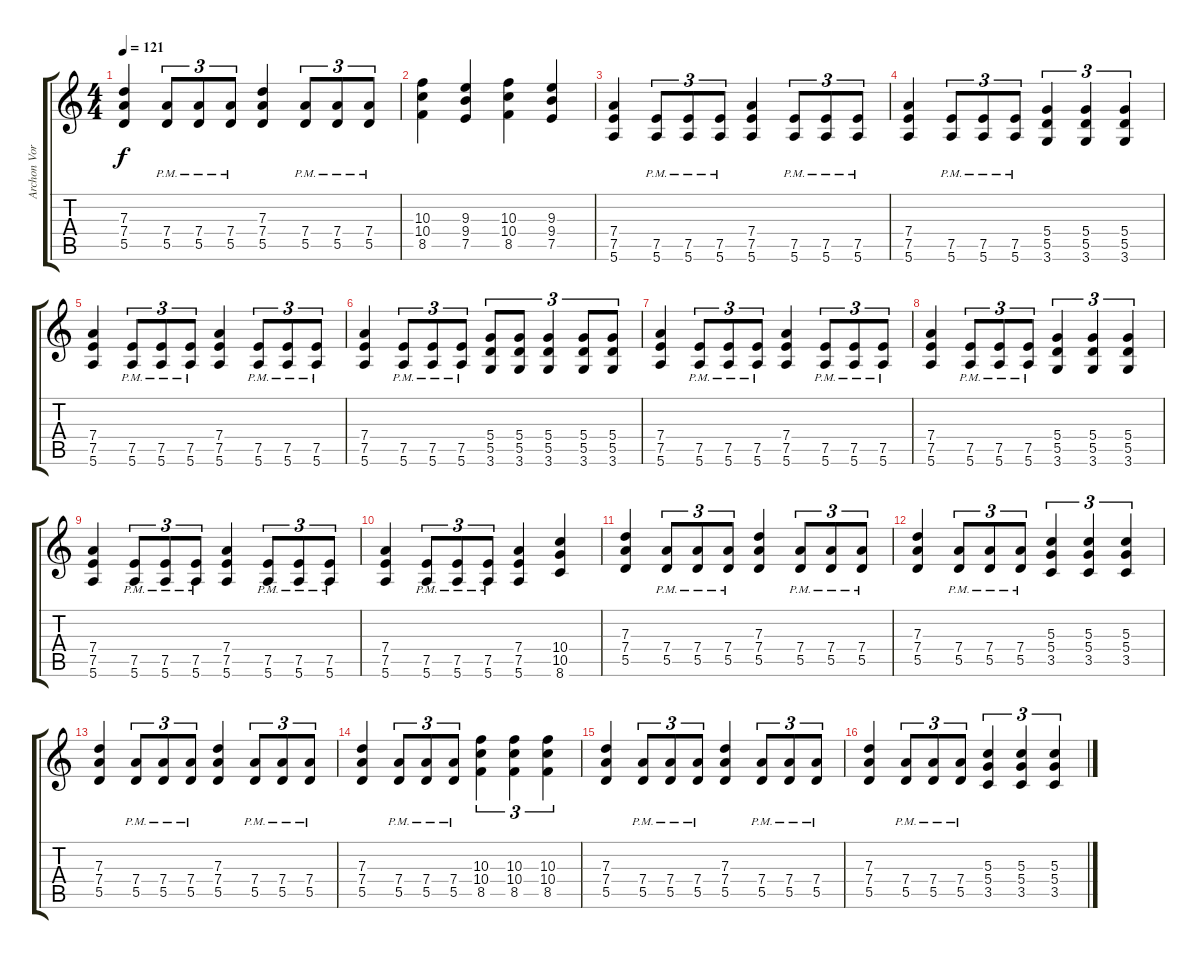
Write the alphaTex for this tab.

\track ("Archon Vorskaath" "Archon Vor") {instrument distortionguitar}
\staff {score tabs}
\tuning (E4 B3 G3 D3 A2 E2) {hide}
\ts (4 4)
\tempo 121
\clef g2
\ks c
(7.3 7.4 5.5).4{dy f} (7.4{pm} 5.5{pm}).8{tu (3 2)} (7.4{pm} 5.5{pm}).8{tu (3 2)} (7.4{pm} 5.5{pm}).8{tu (3 2)} (7.3 7.4 5.5).4 (7.4{pm} 5.5{pm}).8{tu (3 2)} (7.4{pm} 5.5{pm}).8{tu (3 2)} (7.4{pm} 5.5{pm}).8{tu (3 2)} |
(10.3 10.4 8.5).4 (9.3 9.4 7.5).4 (10.3 10.4 8.5).4 (9.3 9.4 7.5).4 |
(7.4 7.5 5.6).4 (7.5{pm} 5.6{pm}).8{tu (3 2)} (7.5{pm} 5.6{pm}).8{tu (3 2)} (7.5{pm} 5.6{pm}).8{tu (3 2)} (7.4 7.5 5.6).4 (7.5{pm} 5.6{pm}).8{tu (3 2)} (7.5{pm} 5.6{pm}).8{tu (3 2)} (7.5{pm} 5.6{pm}).8{tu (3 2)} |
(7.4 7.5 5.6).4 (7.5{pm} 5.6{pm}).8{tu (3 2)} (7.5{pm} 5.6{pm}).8{tu (3 2)} (7.5{pm} 5.6{pm}).8{tu (3 2)} (5.4 5.5 3.6).4{tu (3 2)} (5.4 5.5 3.6).4{tu (3 2)} (5.4 5.5 3.6).4{tu (3 2)} |
(7.4 7.5 5.6).4 (7.5{pm} 5.6{pm}).8{tu (3 2)} (7.5{pm} 5.6{pm}).8{tu (3 2)} (7.5{pm} 5.6{pm}).8{tu (3 2)} (7.4 7.5 5.6).4 (7.5{pm} 5.6{pm}).8{tu (3 2)} (7.5{pm} 5.6{pm}).8{tu (3 2)} (7.5{pm} 5.6{pm}).8{tu (3 2)} |
(7.4 7.5 5.6).4 (7.5{pm} 5.6{pm}).8{tu (3 2)} (7.5{pm} 5.6{pm}).8{tu (3 2)} (7.5{pm} 5.6{pm}).8{tu (3 2)} (5.4 5.5 3.6).8{tu (3 2)} (5.4 5.5 3.6).8{tu (3 2)} (5.4 5.5 3.6).4{tu (3 2)} (5.4 5.5 3.6).8{tu (3 2)} (5.4 5.5 3.6).8{tu (3 2)} |
(7.4 7.5 5.6).4 (7.5{pm} 5.6{pm}).8{tu (3 2)} (7.5{pm} 5.6{pm}).8{tu (3 2)} (7.5{pm} 5.6{pm}).8{tu (3 2)} (7.4 7.5 5.6).4 (7.5{pm} 5.6{pm}).8{tu (3 2)} (7.5{pm} 5.6{pm}).8{tu (3 2)} (7.5{pm} 5.6{pm}).8{tu (3 2)} |
(7.4 7.5 5.6).4 (7.5{pm} 5.6{pm}).8{tu (3 2)} (7.5{pm} 5.6{pm}).8{tu (3 2)} (7.5{pm} 5.6{pm}).8{tu (3 2)} (5.4 5.5 3.6).4{tu (3 2)} (5.4 5.5 3.6).4{tu (3 2)} (5.4 5.5 3.6).4{tu (3 2)} |
(7.4 7.5 5.6).4 (7.5{pm} 5.6{pm}).8{tu (3 2)} (7.5{pm} 5.6{pm}).8{tu (3 2)} (7.5{pm} 5.6{pm}).8{tu (3 2)} (7.4 7.5 5.6).4 (7.5{pm} 5.6{pm}).8{tu (3 2)} (7.5{pm} 5.6{pm}).8{tu (3 2)} (7.5{pm} 5.6{pm}).8{tu (3 2)} |
(7.4 7.5 5.6).4 (7.5{pm} 5.6{pm}).8{tu (3 2)} (7.5{pm} 5.6{pm}).8{tu (3 2)} (7.5{pm} 5.6{pm}).8{tu (3 2)} (7.4 7.5 5.6).4 (10.4 10.5 8.6).4 |
(7.3 7.4 5.5).4 (7.4{pm} 5.5{pm}).8{tu (3 2)} (7.4{pm} 5.5{pm}).8{tu (3 2)} (7.4{pm} 5.5{pm}).8{tu (3 2)} (7.3 7.4 5.5).4 (7.4{pm} 5.5{pm}).8{tu (3 2)} (7.4{pm} 5.5{pm}).8{tu (3 2)} (7.4{pm} 5.5{pm}).8{tu (3 2)} |
(7.3 7.4 5.5).4 (7.4{pm} 5.5{pm}).8{tu (3 2)} (7.4{pm} 5.5{pm}).8{tu (3 2)} (7.4{pm} 5.5{pm}).8{tu (3 2)} (5.3 5.4 3.5).4{tu (3 2)} (5.3 5.4 3.5).4{tu (3 2)} (5.3 5.4 3.5).4{tu (3 2)} |
(7.3 7.4 5.5).4 (7.4{pm} 5.5{pm}).8{tu (3 2)} (7.4{pm} 5.5{pm}).8{tu (3 2)} (7.4{pm} 5.5{pm}).8{tu (3 2)} (7.3 7.4 5.5).4 (7.4{pm} 5.5{pm}).8{tu (3 2)} (7.4{pm} 5.5{pm}).8{tu (3 2)} (7.4{pm} 5.5{pm}).8{tu (3 2)} |
(7.3 7.4 5.5).4 (7.4{pm} 5.5{pm}).8{tu (3 2)} (7.4{pm} 5.5{pm}).8{tu (3 2)} (7.4{pm} 5.5{pm}).8{tu (3 2)} (10.3 10.4 8.5).4{tu (3 2)} (10.3 10.4 8.5).4{tu (3 2)} (10.3 10.4 8.5).4{tu (3 2)} |
(7.3 7.4 5.5).4 (7.4{pm} 5.5{pm}).8{tu (3 2)} (7.4{pm} 5.5{pm}).8{tu (3 2)} (7.4{pm} 5.5{pm}).8{tu (3 2)} (7.3 7.4 5.5).4 (7.4{pm} 5.5{pm}).8{tu (3 2)} (7.4{pm} 5.5{pm}).8{tu (3 2)} (7.4{pm} 5.5{pm}).8{tu (3 2)} |
(7.3 7.4 5.5).4 (7.4{pm} 5.5{pm}).8{tu (3 2)} (7.4{pm} 5.5{pm}).8{tu (3 2)} (7.4{pm} 5.5{pm}).8{tu (3 2)} (5.3 5.4 3.5).4{tu (3 2)} (5.3 5.4 3.5).4{tu (3 2)} (5.3 5.4 3.5).4{tu (3 2)}
